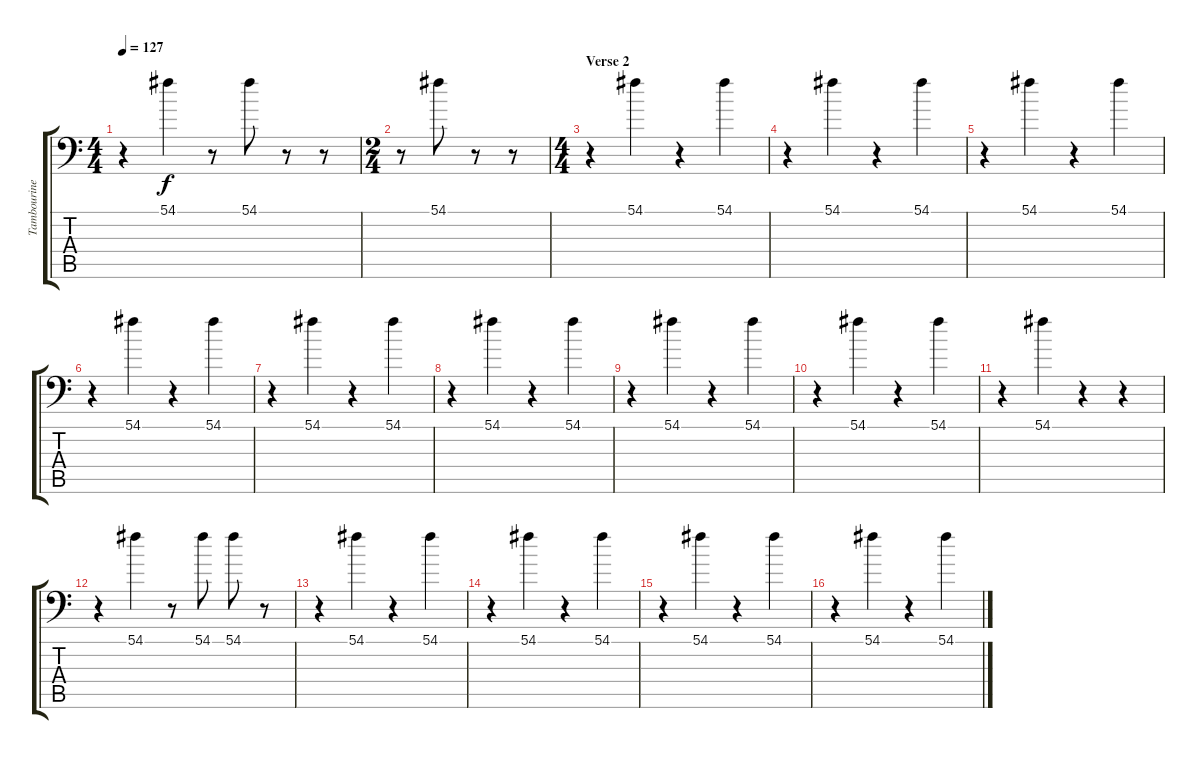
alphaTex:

\track ("Tambourine" "Tambourine") {instrument acousticgrandpiano}
\staff {score tabs}
\tuning (C-1 C-1 C-1 C-1 C-1 C-1) {hide}
\ts (4 4)
\tempo 127
\clef f4
\ks c
r.4{dy f} 54.1.4 r.8 54.1.8 r.8 r.8 |
\ts (2 4)
r.8 54.1.8 r.8 r.8 |
\ts (4 4)
\section ("" "Verse 2")
r.4 54.1.4 r.4 54.1.4 |
r.4 54.1.4 r.4 54.1.4 |
r.4 54.1.4 r.4 54.1.4 |
r.4 54.1.4 r.4 54.1.4 |
r.4 54.1.4 r.4 54.1.4 |
r.4 54.1.4 r.4 54.1.4 |
r.4 54.1.4 r.4 54.1.4 |
r.4 54.1.4 r.4 54.1.4 |
r.4 54.1.4 r.4 r.4 |
r.4 54.1.4 r.8 54.1.8 54.1.8 r.8 |
r.4 54.1.4 r.4 54.1.4 |
r.4 54.1.4 r.4 54.1.4 |
r.4 54.1.4 r.4 54.1.4 |
r.4 54.1.4 r.4 54.1.4
